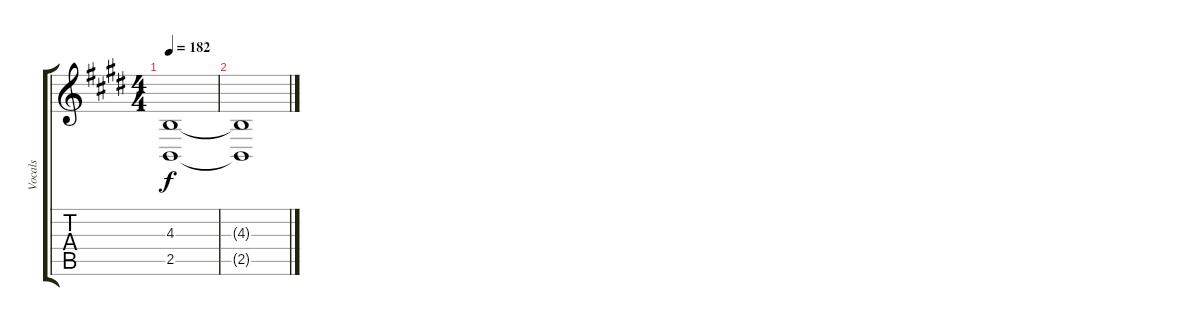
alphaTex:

\track ("Vocals" "Vocals") {instrument stringensemble1}
\staff {score tabs}
\tuning (E4 B3 G3 D3 A2 E2) {hide}
\ts (4 4)
\tempo 182
\clef g2
\ks c#minor
(4.3{t} 2.5{t}).1{dy f} |
(4.3{t} 2.5{t}).1
